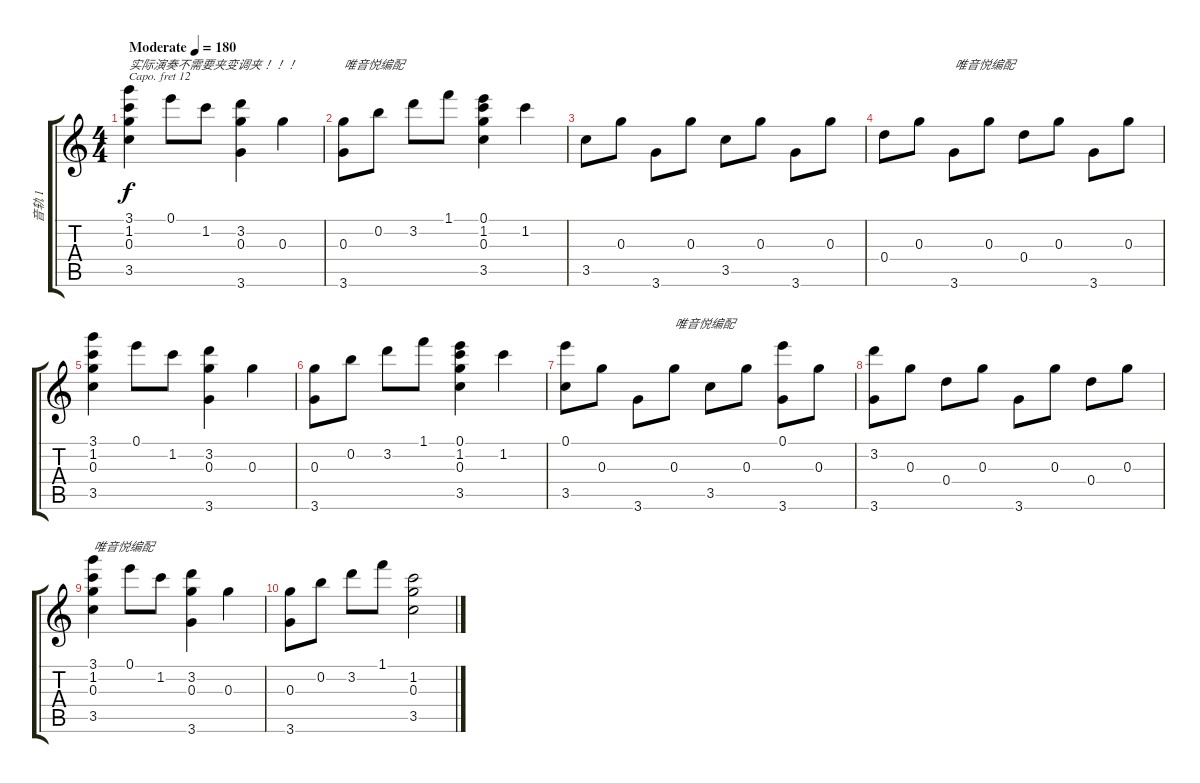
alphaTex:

\track ("音轨 1" "音轨 1") {instrument acousticguitarsteel}
\staff {score tabs}
\capo 12
\tuning (E4 B3 G3 D3 A2 E2) {hide}
\ts (4 4)
\tempo (180 "Moderate")
\clef g2
\ks c
(3.1 1.2 0.3 3.5).4{txt "实际演奏不需要夹变调夹！！！" dy f instrument acousticguitarsteel} 0.1.8 1.2.8 (3.2 0.3 3.6).4 0.3.4 |
(0.3 3.6).8{txt "唯音悦编配"} 0.2.8 3.2.8 1.1.8 (0.1 1.2 0.3 3.5).4 1.2.4 |
3.5.8 0.3.8 3.6.8 0.3.8 3.5.8 0.3.8 3.6.8 0.3.8 |
0.4.8 0.3.8 3.6.8{txt "唯音悦编配"} 0.3.8 0.4.8 0.3.8 3.6.8 0.3.8 |
(3.1 1.2 0.3 3.5).4 0.1.8 1.2.8 (3.2 0.3 3.6).4 0.3.4 |
(0.3 3.6).8 0.2.8 3.2.8 1.1.8 (0.1 1.2 0.3 3.5).4 1.2.4 |
(0.1 3.5).8 0.3.8 3.6.8 0.3.8{txt "唯音悦编配"} 3.5.8 0.3.8 (0.1 3.6).8 0.3.8 |
(3.2 3.6).8 0.3.8 0.4.8 0.3.8 3.6.8 0.3.8 0.4.8 0.3.8 |
(3.1 1.2 0.3 3.5).4{txt "唯音悦编配"} 0.1.8 1.2.8 (3.2 0.3 3.6).4 0.3.4 |
(0.3 3.6).8 0.2.8 3.2.8 1.1.8 (1.2 0.3 3.5).2
